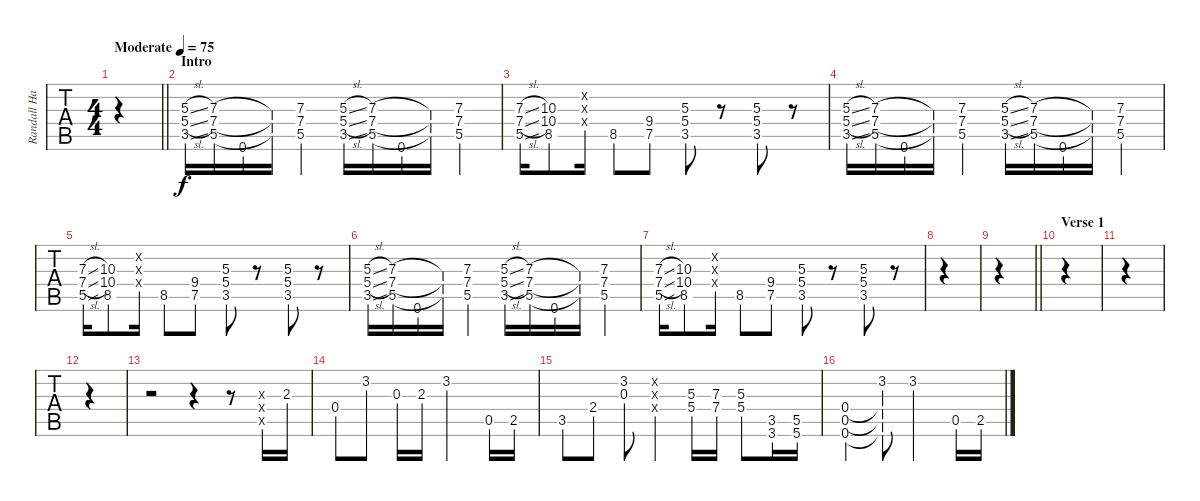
\track ("Randall Hall - Rhythm Guitar" "Randall Ha") {instrument distortionguitar}
\staff {tabs}
\tuning (E4 B3 G3 D3 A2 D2) {hide}
\ts (4 4)
\tempo (75 "Moderate")
\clef g2
\barLineRight lightlight
\ks c
|
\section ("" "Intro")
(5.3{sl} 5.4{sl} 3.5{sl}).16 (7.3 7.4 5.5).16 0.6.16 (7.3{t} 7.4{t} 5.5{t}).16 (7.3 7.4 5.5).4 (5.3{sl} 5.4{sl} 3.5{sl}).16 (7.3 7.4 5.5).16 0.6.16 (7.3{t} 7.4{t} 5.5{t}).16 (7.3 7.4 5.5).4 |
(7.3{sl} 7.4{sl} 5.5{sl}).16 (10.3 10.4 8.5).8 (0.2{x} 0.3{x} 0.4{x}).16 8.5.8 (9.4 7.5).8 (5.3 5.4 3.5).8 r.8 (5.3 5.4 3.5).8 r.8 |
(5.3{sl} 5.4{sl} 3.5{sl}).16 (7.3 7.4 5.5).16 0.6.16 (7.3{t} 7.4{t} 5.5{t}).16 (7.3 7.4 5.5).4 (5.3{sl} 5.4{sl} 3.5{sl}).16 (7.3 7.4 5.5).16 0.6.16 (7.3{t} 7.4{t} 5.5{t}).16 (7.3 7.4 5.5).4 |
(7.3{sl} 7.4{sl} 5.5{sl}).16 (10.3 10.4 8.5).8 (0.2{x} 0.3{x} 0.4{x}).16 8.5.8 (9.4 7.5).8 (5.3 5.4 3.5).8 r.8 (5.3 5.4 3.5).8 r.8 |
(5.3{sl} 5.4{sl} 3.5{sl}).16 (7.3 7.4 5.5).16 0.6.16 (7.3{t} 7.4{t} 5.5{t}).16 (7.3 7.4 5.5).4 (5.3{sl} 5.4{sl} 3.5{sl}).16 (7.3 7.4 5.5).16 0.6.16 (7.3{t} 7.4{t} 5.5{t}).16 (7.3 7.4 5.5).4 |
(7.3{sl} 7.4{sl} 5.5{sl}).16 (10.3 10.4 8.5).8 (0.2{x} 0.3{x} 0.4{x}).16 8.5.8 (9.4 7.5).8 (5.3 5.4 3.5).8 r.8 (5.3 5.4 3.5).8 r.8 |
|
\barLineRight lightlight
|
\section ("" "Verse 1")
|
|
|
r.2 r.4 r.8 (0.3{x} 0.4{x} 0.5{x}).16 2.3.16 |
0.4.8 3.2.8 0.3.16 2.3.16 3.2.2 0.5.16 2.5.16 |
3.5.8 2.4.8 (3.2 0.3).8 (0.2{x} 0.3{x} 0.4{x}).4 (5.3 5.4).16 (7.3 7.4).16 (5.3 5.4).8 (3.5 3.6).16 (5.5 5.6).16 |
(0.4 0.5 0.6).4 (3.2 0.4{t} 0.5{t} 0.6{t}).8 3.2.2 0.5.16 2.5.16
